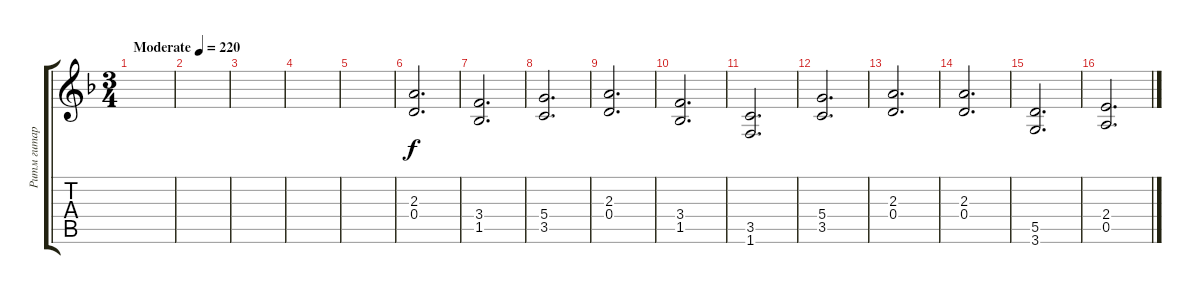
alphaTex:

\track ("Ритм гитара" "Ритм гитар") {instrument distortionguitar}
\staff {score tabs}
\tuning (E4 B3 G3 D3 A2 E2) {hide}
\ts (3 4)
\tempo (220 "Moderate")
\clef g2
\ks f
|
|
|
|
|
(2.3 0.4).2{d} |
(3.4 1.5).2{d} |
(5.4 3.5).2{d} |
(2.3 0.4).2{d} |
(3.4 1.5).2{d} |
(3.5 1.6).2{d} |
(5.4 3.5).2{d} |
(2.3 0.4).2{d} |
(2.3 0.4).2{d} |
(5.5 3.6).2{d} |
(2.4 0.5).2{d}
